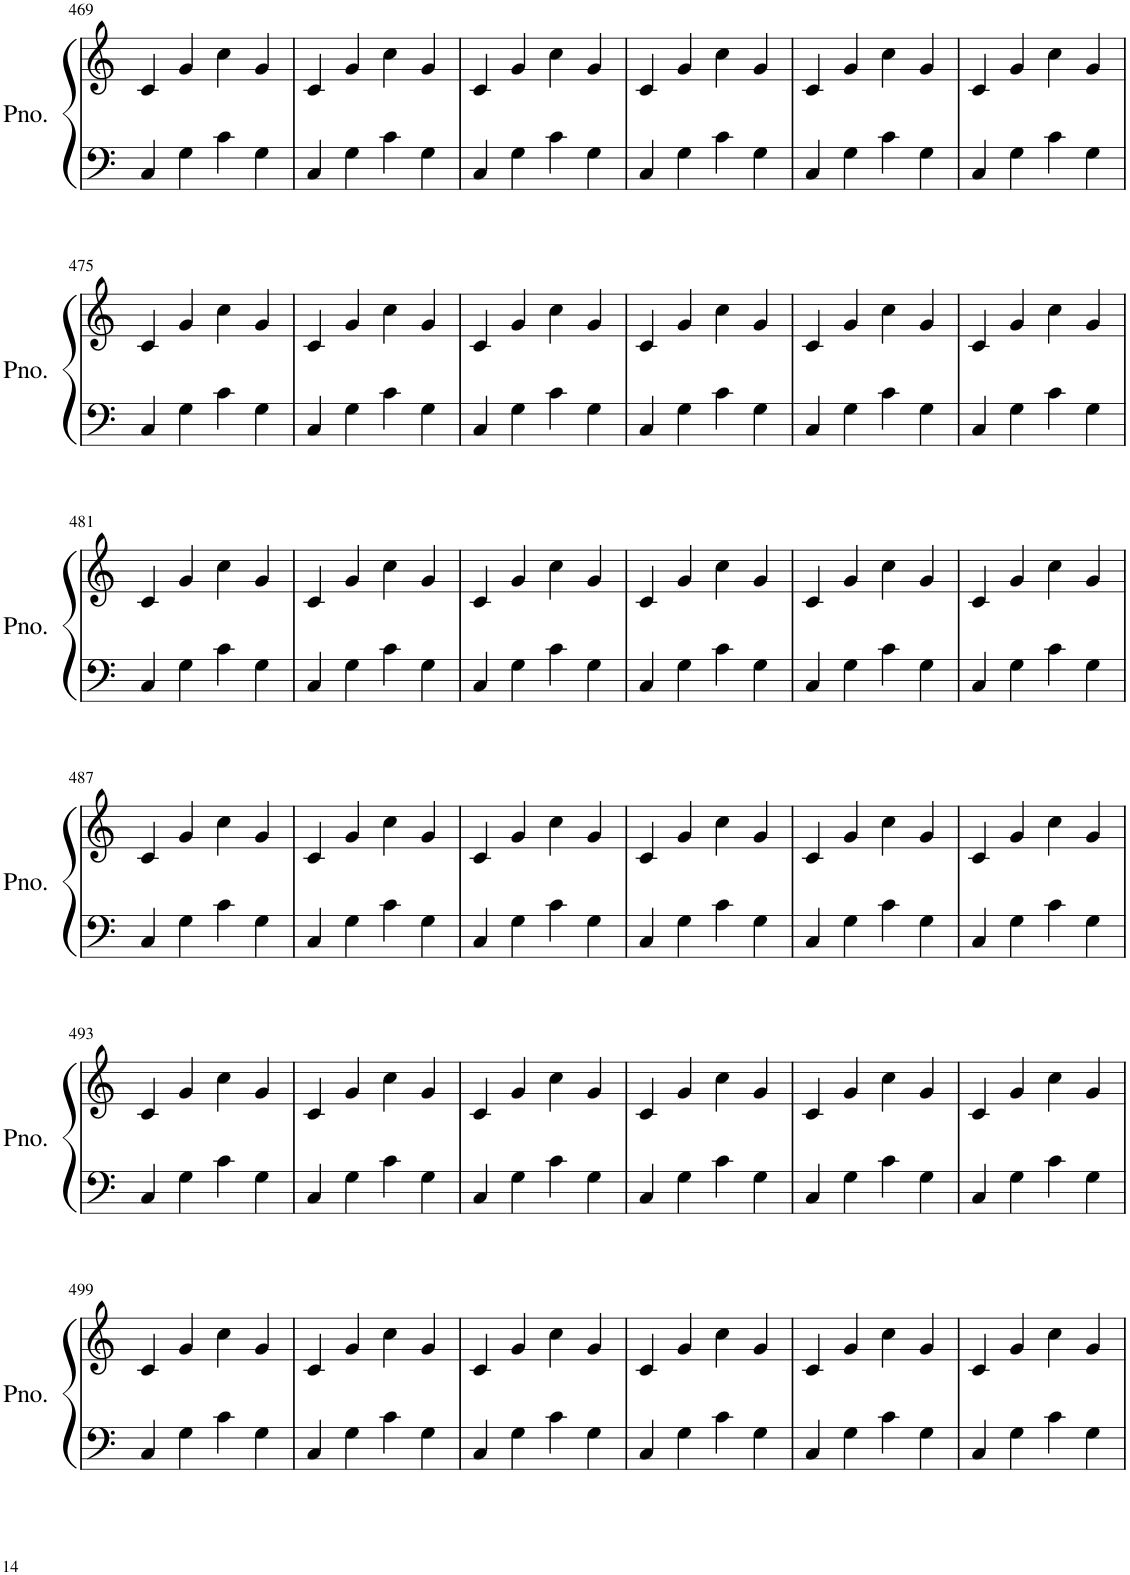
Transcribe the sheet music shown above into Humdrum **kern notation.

**kern	**kern
*part1	*part1
*staff2	*staff1
*I"Piano	*
*I'Pno.	*
!!LO:PB:g=z
*clefF4	*clefG2
*k[]	*k[]
*M4/4	*M4/4
=469	=469
4C/	4c/
4G\	4g/
4c\	4cc\
4G\	4g/
=470	=470
4C/	4c/
4G\	4g/
4c\	4cc\
4G\	4g/
=471	=471
4C/	4c/
4G\	4g/
4c\	4cc\
4G\	4g/
=472	=472
4C/	4c/
4G\	4g/
4c\	4cc\
4G\	4g/
=473	=473
4C/	4c/
4G\	4g/
4c\	4cc\
4G\	4g/
=474	=474
4C/	4c/
4G\	4g/
4c\	4cc\
4G\	4g/
!!LO:LB:g=z
=475	=475
4C/	4c/
4G\	4g/
4c\	4cc\
4G\	4g/
=476	=476
4C/	4c/
4G\	4g/
4c\	4cc\
4G\	4g/
=477	=477
4C/	4c/
4G\	4g/
4c\	4cc\
4G\	4g/
=478	=478
4C/	4c/
4G\	4g/
4c\	4cc\
4G\	4g/
=479	=479
4C/	4c/
4G\	4g/
4c\	4cc\
4G\	4g/
=480	=480
4C/	4c/
4G\	4g/
4c\	4cc\
4G\	4g/
!!LO:LB:g=z
=481	=481
4C/	4c/
4G\	4g/
4c\	4cc\
4G\	4g/
=482	=482
4C/	4c/
4G\	4g/
4c\	4cc\
4G\	4g/
=483	=483
4C/	4c/
4G\	4g/
4c\	4cc\
4G\	4g/
=484	=484
4C/	4c/
4G\	4g/
4c\	4cc\
4G\	4g/
=485	=485
4C/	4c/
4G\	4g/
4c\	4cc\
4G\	4g/
=486	=486
4C/	4c/
4G\	4g/
4c\	4cc\
4G\	4g/
!!LO:LB:g=z
=487	=487
4C/	4c/
4G\	4g/
4c\	4cc\
4G\	4g/
=488	=488
4C/	4c/
4G\	4g/
4c\	4cc\
4G\	4g/
=489	=489
4C/	4c/
4G\	4g/
4c\	4cc\
4G\	4g/
=490	=490
4C/	4c/
4G\	4g/
4c\	4cc\
4G\	4g/
=491	=491
4C/	4c/
4G\	4g/
4c\	4cc\
4G\	4g/
=492	=492
4C/	4c/
4G\	4g/
4c\	4cc\
4G\	4g/
!!LO:LB:g=z
=493	=493
4C/	4c/
4G\	4g/
4c\	4cc\
4G\	4g/
=494	=494
4C/	4c/
4G\	4g/
4c\	4cc\
4G\	4g/
=495	=495
4C/	4c/
4G\	4g/
4c\	4cc\
4G\	4g/
=496	=496
4C/	4c/
4G\	4g/
4c\	4cc\
4G\	4g/
=497	=497
4C/	4c/
4G\	4g/
4c\	4cc\
4G\	4g/
=498	=498
4C/	4c/
4G\	4g/
4c\	4cc\
4G\	4g/
!!LO:LB:g=z
=499	=499
4C/	4c/
4G\	4g/
4c\	4cc\
4G\	4g/
=500	=500
4C/	4c/
4G\	4g/
4c\	4cc\
4G\	4g/
=501	=501
4C/	4c/
4G\	4g/
4c\	4cc\
4G\	4g/
=502	=502
4C/	4c/
4G\	4g/
4c\	4cc\
4G\	4g/
=503	=503
4C/	4c/
4G\	4g/
4c\	4cc\
4G\	4g/
=504	=504
4C/	4c/
4G\	4g/
4c\	4cc\
4G\	4g/
=	=
*-	*-
